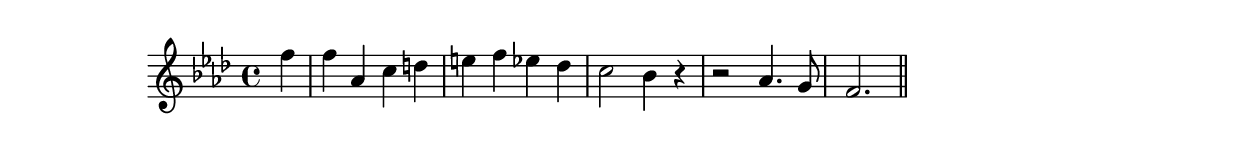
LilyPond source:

\version "2.19.49"
%{\header {
  composer = "B. Crowell"
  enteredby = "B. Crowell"
}%}
\score{{\key f \minor
\time 4/4
%{\tempo 4=150
%}\transpose e f {\relative e'' {
  \partial 4 e4 | e4 g, b cis | dis4 e d c | b2 a4 r | r2 g4. fis8 | e2.
  \bar "||"
}}

}}